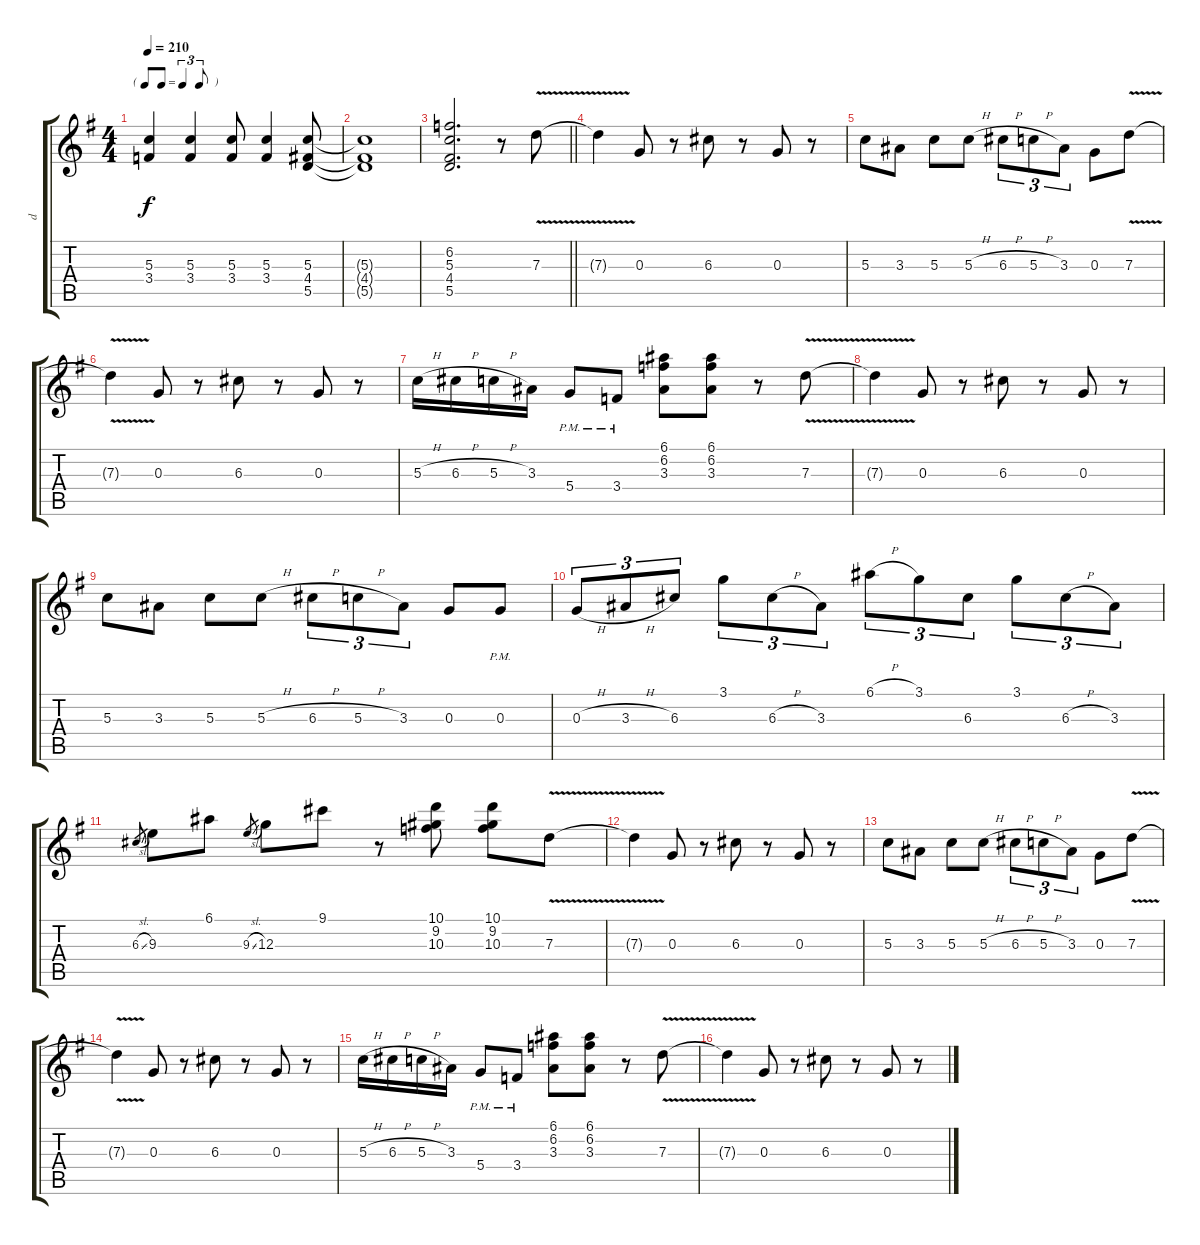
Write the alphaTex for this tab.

\track ("d" "d") {instrument distortionguitar}
\staff {score tabs}
\tuning (E4 B3 G3 D3 A2 E2) {hide}
\ts (4 4)
\tf triplet8th
\tempo 210
\clef g2
\ks g
(5.3 3.4).4{dy f} (5.3 3.4).4 (5.3 3.4).8 (5.3 3.4).4 (5.3 4.4 5.5).8 |
(5.3{t} 4.4{t} 5.5{t}).1 |
\barLineRight lightlight
(6.2 5.3 4.4 5.5).2{d} r.8 7.3{v}.8 |
\section ("" " ")
7.3{v t}.4 0.3.8 r.8 6.3.8 r.8 0.3.8 r.8 |
5.3.8 3.3.8 5.3.8 5.3{h}.8 6.3{h}.8{tu (3 2)} 5.3{h}.8{tu (3 2)} 3.3.8{tu (3 2)} 0.3.8 7.3{v}.8 |
7.3{t}.4 0.3.8 r.8 6.3.8 r.8 0.3.8 r.8 |
5.3{h}.16 6.3{h}.16 5.3{h}.16 3.3.16 5.4{pm}.8 3.4{pm}.8 (6.1 6.2 3.3).8 (6.1 6.2 3.3).8 r.8 7.3{v}.8 |
7.3{v t}.4 0.3.8 r.8 6.3.8 r.8 0.3.8 r.8 |
5.3.8 3.3.8 5.3.8 5.3{h}.8 6.3{h}.8{tu (3 2)} 5.3{h}.8{tu (3 2)} 3.3.8{tu (3 2)} 0.3.8 0.3{pm}.8 |
0.3{h}.8{tu (3 2)} 3.3{h}.8{tu (3 2)} 6.3.8{tu (3 2)} 3.1.8{tu (3 2)} 6.3{h}.8{tu (3 2)} 3.3.8{tu (3 2)} 6.1{h}.8{tu (3 2)} 3.1.8{tu (3 2)} 6.3.8{tu (3 2)} 3.1.8{tu (3 2)} 6.3{h}.8{tu (3 2)} 3.3.8{tu (3 2)} |
6.3{sl}.8{gr} 9.3.8 6.1.8 9.3{sl}.8{gr} 12.3.8 9.1.8 r.8 (10.1 9.2 10.3).8 (10.1 9.2 10.3).8 7.3{v}.8 |
7.3{v t}.4 0.3.8 r.8 6.3.8 r.8 0.3.8 r.8 |
5.3.8 3.3.8 5.3.8 5.3{h}.8 6.3{h}.8{tu (3 2)} 5.3{h}.8{tu (3 2)} 3.3.8{tu (3 2)} 0.3.8 7.3{v}.8 |
7.3{v t}.4 0.3.8 r.8 6.3.8 r.8 0.3.8 r.8 |
5.3{h}.16 6.3{h}.16 5.3{h}.16 3.3.16 5.4{pm}.8 3.4{pm}.8 (6.1 6.2 3.3).8 (6.1 6.2 3.3).8 r.8 7.3{v}.8 |
7.3{v t}.4 0.3.8 r.8 6.3.8 r.8 0.3.8 r.8
